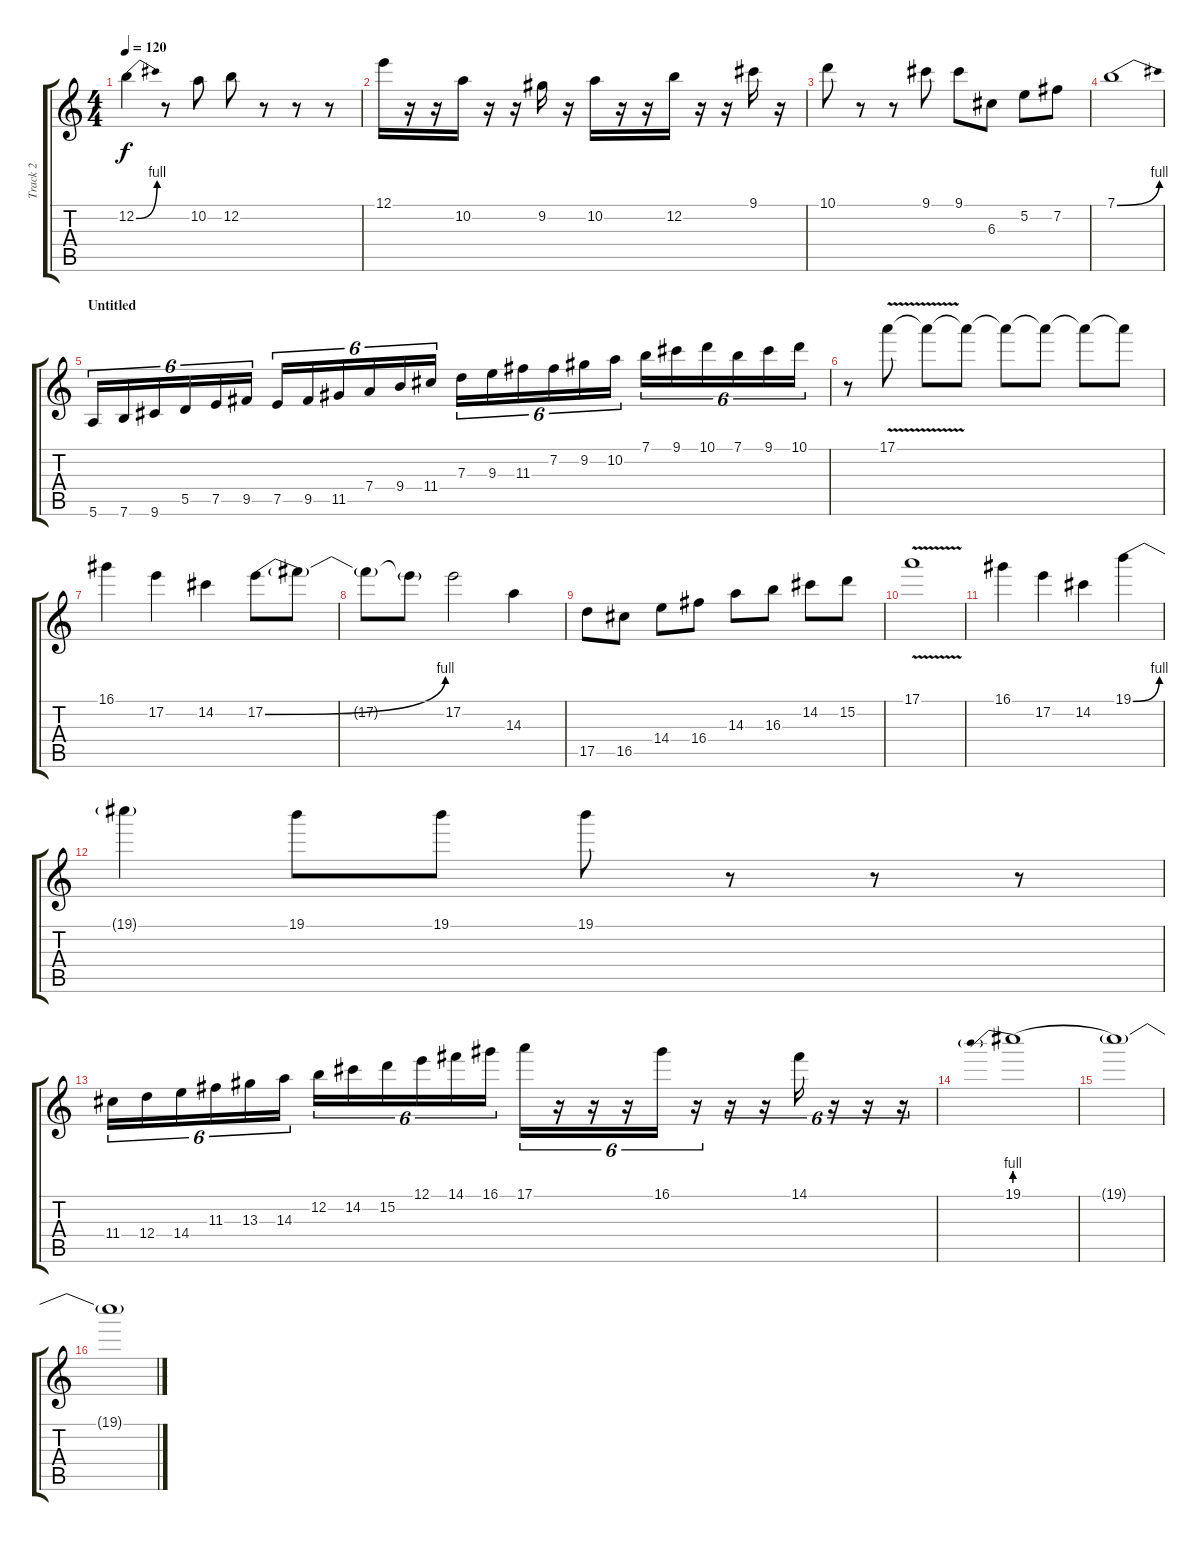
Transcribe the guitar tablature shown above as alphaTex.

\track ("Track 2" "Track 2") {instrument distortionguitar}
\staff {score tabs}
\tuning (E4 B3 G3 D3 A2 E2) {hide}
\ts (4 4)
\tempo 120
\clef g2
\ks c
12.2{be (bend 0 0 60 4)}.4{dy f} r.8 10.2.8 12.2.8 r.8 r.8 r.8 |
12.1.16 r.16 r.16 10.2.16 r.16 r.16 9.2.16 r.16 10.2.16 r.16 r.16 12.2.16 r.16 r.16 9.1.16 r.16 |
10.1.8 r.8 r.8 9.1.8 9.1.8 6.3.8 5.2.8 7.2.8 |
7.1{be (bend 0 0 60 4)}.1 |
\section ("" "Untitled")
5.6.16{tu (6 4)} 7.6.16{tu (6 4)} 9.6.16{tu (6 4)} 5.5.16{tu (6 4)} 7.5.16{tu (6 4)} 9.5.16{tu (6 4)} 7.5.16{tu (6 4)} 9.5.16{tu (6 4)} 11.5.16{tu (6 4)} 7.4.16{tu (6 4)} 9.4.16{tu (6 4)} 11.4.16{tu (6 4)} 7.3.16{tu (6 4)} 9.3.16{tu (6 4)} 11.3.16{tu (6 4)} 7.2.16{tu (6 4)} 9.2.16{tu (6 4)} 10.2.16{tu (6 4)} 7.1.16{tu (6 4)} 9.1.16{tu (6 4)} 10.1.16{tu (6 4)} 7.1.16{tu (6 4)} 9.1.16{tu (6 4)} 10.1.16{tu (6 4)} |
r.8 17.1{v}.8 17.1{t}.8 17.1{t}.8 17.1{t}.8 17.1{t}.8 17.1{t}.8 17.1{t}.8 |
16.1.4 17.2.4 14.2.4 17.2{be (bend 0 0 60 4)}.8 17.2{t}.8 |
17.2{t}.8 17.2{t}.8 17.2.2 14.3.4 |
17.5.8 16.5.8 14.4.8 16.4.8 14.3.8 16.3.8 14.2.8 15.2.8 |
17.1{v}.1 |
16.1.4 17.2.4 14.2.4 19.1{be (bend 0 0 60 4)}.4 |
19.1{t}.4 19.1.8 19.1.8 19.1.8 r.8 r.8 r.8 |
11.4.16{tu (6 4)} 12.4.16{tu (6 4)} 14.4.16{tu (6 4)} 11.3.16{tu (6 4)} 13.3.16{tu (6 4)} 14.3.16{tu (6 4)} 12.2.16{tu (6 4)} 14.2.16{tu (6 4)} 15.2.16{tu (6 4)} 12.1.16{tu (6 4)} 14.1.16{tu (6 4)} 16.1.16{tu (6 4)} 17.1.16{tu (6 4)} r.16{tu (6 4)} r.16{tu (6 4)} r.16{tu (6 4)} 16.1.16{tu (6 4)} r.16{tu (6 4)} r.16{tu (6 4)} r.16{tu (6 4)} 14.1.16{tu (6 4)} r.16{tu (6 4)} r.16{tu (6 4)} r.16{tu (6 4)} |
19.1{be (prebend 0 4 60 4)}.1 |
19.1{t}.1 |
19.1{t}.1
